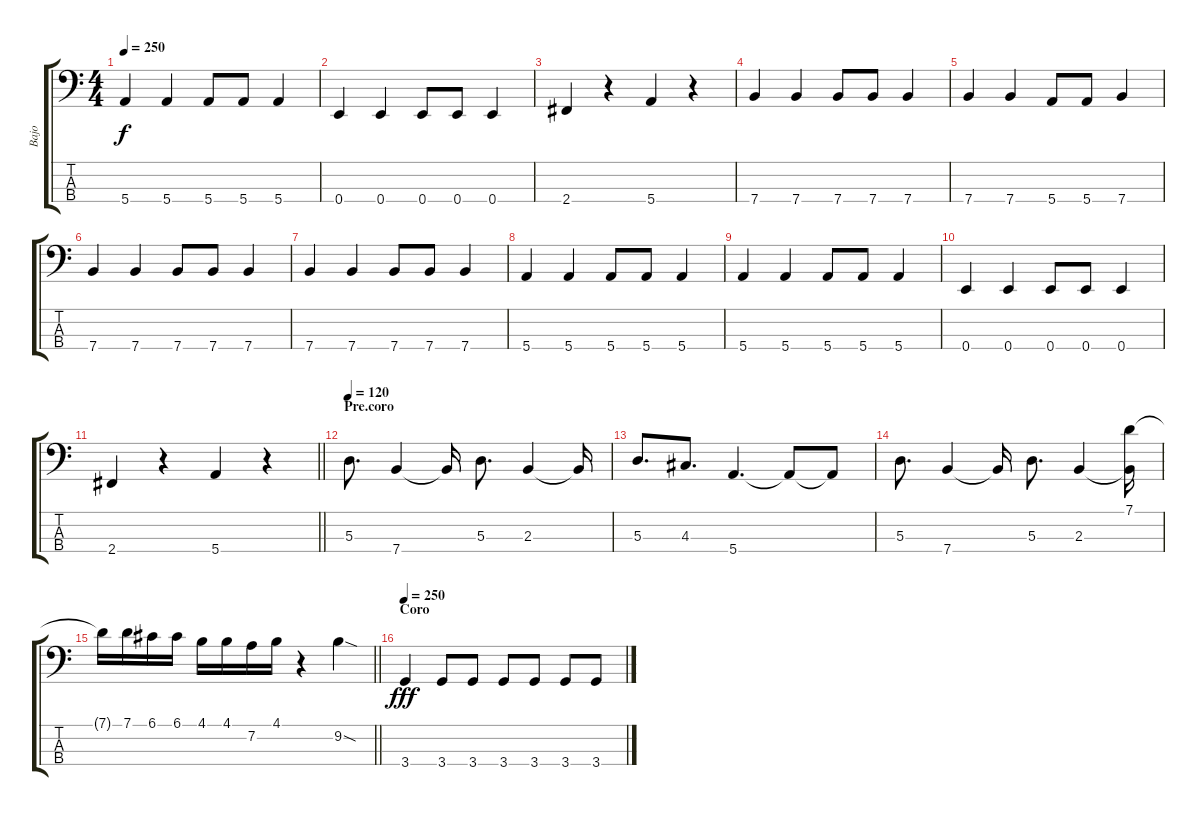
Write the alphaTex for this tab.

\track ("Bajo" "Bajo") {instrument electricbassfinger}
\staff {score tabs}
\tuning (G2 D2 A1 E1) {hide}
\ts (4 4)
\tempo 250
\clef f4
\ks c
5.4.4{dy f} 5.4.4 5.4.8 5.4.8 5.4.4 |
0.4.4 0.4.4 0.4.8 0.4.8 0.4.4 |
2.4.4 r.4 5.4.4 r.4 |
7.4.4 7.4.4 7.4.8 7.4.8 7.4.4 |
7.4.4 7.4.4 5.4.8 5.4.8 7.4.4 |
7.4.4 7.4.4 7.4.8 7.4.8 7.4.4 |
7.4.4 7.4.4 7.4.8 7.4.8 7.4.4 |
5.4.4 5.4.4 5.4.8 5.4.8 5.4.4 |
5.4.4 5.4.4 5.4.8 5.4.8 5.4.4 |
0.4.4 0.4.4 0.4.8 0.4.8 0.4.4 |
\barLineRight lightlight
2.4.4 r.4 5.4.4 r.4 |
\section ("" "Pre.coro")
\tempo 120
5.3.8{d} 7.4.4 7.4{t}.16 5.3.8{d} 2.3.4 2.3{t}.16 |
5.3.8{d} 4.3.8{d} 5.4.4{d} 5.4{t}.8 5.4{t}.8 |
5.3.8{d} 7.4.4 7.4{t}.16 5.3.8{d} 2.3.4 (7.1 2.3{t}).16 |
\barLineRight lightlight
7.1{t}.16 7.1.16 6.1.16 6.1.16 4.1.16 4.1.16 7.2.16 4.1.16 r.4 9.2{sod}.4 |
\section ("" "Coro")
\tempo 250
3.4.4{dy fff} 3.4.8 3.4.8 3.4.8 3.4.8 3.4.8 3.4.8
